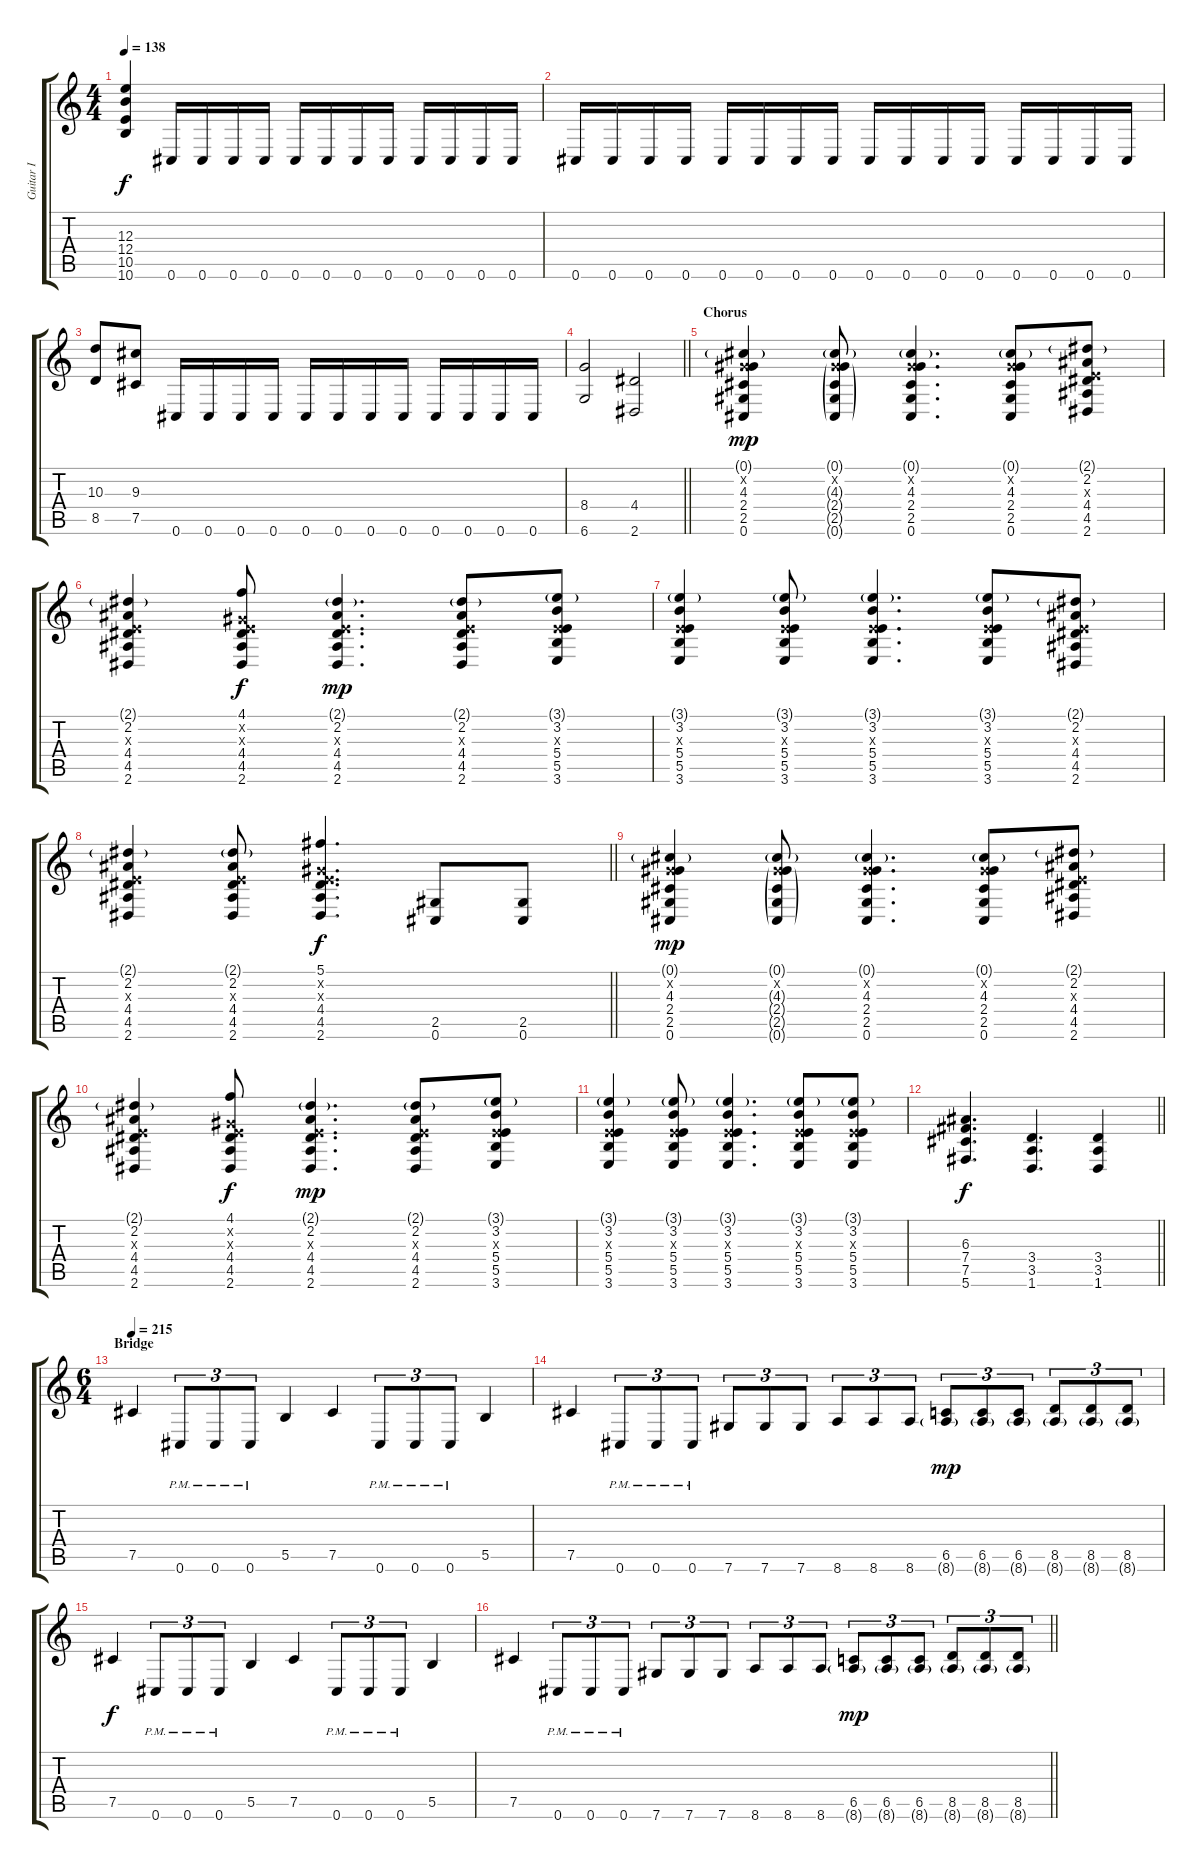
\track ("Guitar I" "Guitar I") {instrument distortionguitar}
\staff {score tabs}
\tuning (Db4 Ab3 E3 B2 Gb2 Db2) {hide}
\ts (4 4)
\section ("" "")
\tempo 138
\clef g2
\ks c
(12.3 12.4 10.5 10.6).4{dy f} 0.6.16 0.6.16 0.6.16 0.6.16 0.6.16 0.6.16 0.6.16 0.6.16 0.6.16 0.6.16 0.6.16 0.6.16 |
0.6.16 0.6.16 0.6.16 0.6.16 0.6.16 0.6.16 0.6.16 0.6.16 0.6.16 0.6.16 0.6.16 0.6.16 0.6.16 0.6.16 0.6.16 0.6.16 |
(10.3 8.5).8 (9.3 7.5).8 0.6.16 0.6.16 0.6.16 0.6.16 0.6.16 0.6.16 0.6.16 0.6.16 0.6.16 0.6.16 0.6.16 0.6.16 |
\barLineRight lightlight
(8.4 6.6).2 (4.4 2.6).2 |
\section ("" "Chorus")
(0.1{g} 0.2{x} 4.3 2.4 2.5 0.6).4{dy mp} (0.1{g} 0.2{x} 4.3{g} 2.4{g} 2.5{g} 0.6{g}).8 (0.1{g} 0.2{x} 4.3 2.4 2.5 0.6).4{d} (0.1{g} 0.2{x} 4.3 2.4 2.5 0.6).8 (2.1{g} 2.2 0.3{x} 4.4 4.5 2.6).8 |
(2.1{g} 2.2 0.3{x} 4.4 4.5 2.6).4 (4.1 0.2{x} 0.3{x} 4.4 4.5 2.6).8{dy f} (2.1{g} 2.2 0.3{x} 4.4 4.5 2.6).4{d dy mp} (2.1{g} 2.2 0.3{x} 4.4 4.5 2.6).8 (3.1{g} 3.2 0.3{x} 5.4 5.5 3.6).8 |
(3.1{g} 3.2 0.3{x} 5.4 5.5 3.6).4 (3.1{g} 3.2 0.3{x} 5.4 5.5 3.6).8 (3.1{g} 3.2 0.3{x} 5.4 5.5 3.6).4{d} (3.1{g} 3.2 0.3{x} 5.4 5.5 3.6).8 (2.1{g} 2.2 0.3{x} 4.4 4.5 2.6).8 |
\barLineRight lightlight
(2.1{g} 2.2 0.3{x} 4.4 4.5 2.6).4 (2.1{g} 2.2 0.3{x} 4.4 4.5 2.6).8 (5.1 0.2{x} 0.3{x} 4.4 4.5 2.6).4{d dy f} (2.5 0.6).8 (2.5 0.6).8 |
\section ("" "")
(0.1{g} 0.2{x} 4.3 2.4 2.5 0.6).4{dy mp} (0.1{g} 0.2{x} 4.3{g} 2.4{g} 2.5{g} 0.6{g}).8 (0.1{g} 0.2{x} 4.3 2.4 2.5 0.6).4{d} (0.1{g} 0.2{x} 4.3 2.4 2.5 0.6).8 (2.1{g} 2.2 0.3{x} 4.4 4.5 2.6).8 |
(2.1{g} 2.2 0.3{x} 4.4 4.5 2.6).4 (4.1 0.2{x} 0.3{x} 4.4 4.5 2.6).8{dy f} (2.1{g} 2.2 0.3{x} 4.4 4.5 2.6).4{d dy mp} (2.1{g} 2.2 0.3{x} 4.4 4.5 2.6).8 (3.1{g} 3.2 0.3{x} 5.4 5.5 3.6).8 |
(3.1{g} 3.2 0.3{x} 5.4 5.5 3.6).4 (3.1{g} 3.2 0.3{x} 5.4 5.5 3.6).8 (3.1{g} 3.2 0.3{x} 5.4 5.5 3.6).4{d} (3.1{g} 3.2 0.3{x} 5.4 5.5 3.6).8 (3.1{g} 3.2 0.3{x} 5.4 5.5 3.6).8 |
\barLineRight lightlight
(6.3 7.4 7.5 5.6).4{d dy f} (3.4 3.5 1.6).4{d} (3.4 3.5 1.6).4 |
\ts (6 4)
\section ("" "Bridge")
\tempo 215
7.5.4 0.6{pm}.8{tu (3 2)} 0.6{pm}.8{tu (3 2)} 0.6{pm}.8{tu (3 2)} 5.5.4 7.5.4 0.6{pm}.8{tu (3 2)} 0.6{pm}.8{tu (3 2)} 0.6{pm}.8{tu (3 2)} 5.5.4 |
7.5.4 0.6{pm}.8{tu (3 2)} 0.6{pm}.8{tu (3 2)} 0.6{pm}.8{tu (3 2)} 7.6.8{tu (3 2)} 7.6.8{tu (3 2)} 7.6.8{tu (3 2)} 8.6.8{tu (3 2)} 8.6.8{tu (3 2)} 8.6.8{tu (3 2)} (6.5 8.6{g}).8{tu (3 2) dy mp} (6.5 8.6{g}).8{tu (3 2)} (6.5 8.6{g}).8{tu (3 2)} (8.5 8.6{g}).8{tu (3 2)} (8.5 8.6{g}).8{tu (3 2)} (8.5 8.6{g}).8{tu (3 2)} |
7.5.4{dy f} 0.6{pm}.8{tu (3 2)} 0.6{pm}.8{tu (3 2)} 0.6{pm}.8{tu (3 2)} 5.5.4 7.5.4 0.6{pm}.8{tu (3 2)} 0.6{pm}.8{tu (3 2)} 0.6{pm}.8{tu (3 2)} 5.5.4 |
\barLineRight lightlight
7.5.4 0.6{pm}.8{tu (3 2)} 0.6{pm}.8{tu (3 2)} 0.6{pm}.8{tu (3 2)} 7.6.8{tu (3 2)} 7.6.8{tu (3 2)} 7.6.8{tu (3 2)} 8.6.8{tu (3 2)} 8.6.8{tu (3 2)} 8.6.8{tu (3 2)} (6.5 8.6{g}).8{tu (3 2) dy mp} (6.5 8.6{g}).8{tu (3 2)} (6.5 8.6{g}).8{tu (3 2)} (8.5 8.6{g}).8{tu (3 2)} (8.5 8.6{g}).8{tu (3 2)} (8.5 8.6{g}).8{tu (3 2)}
